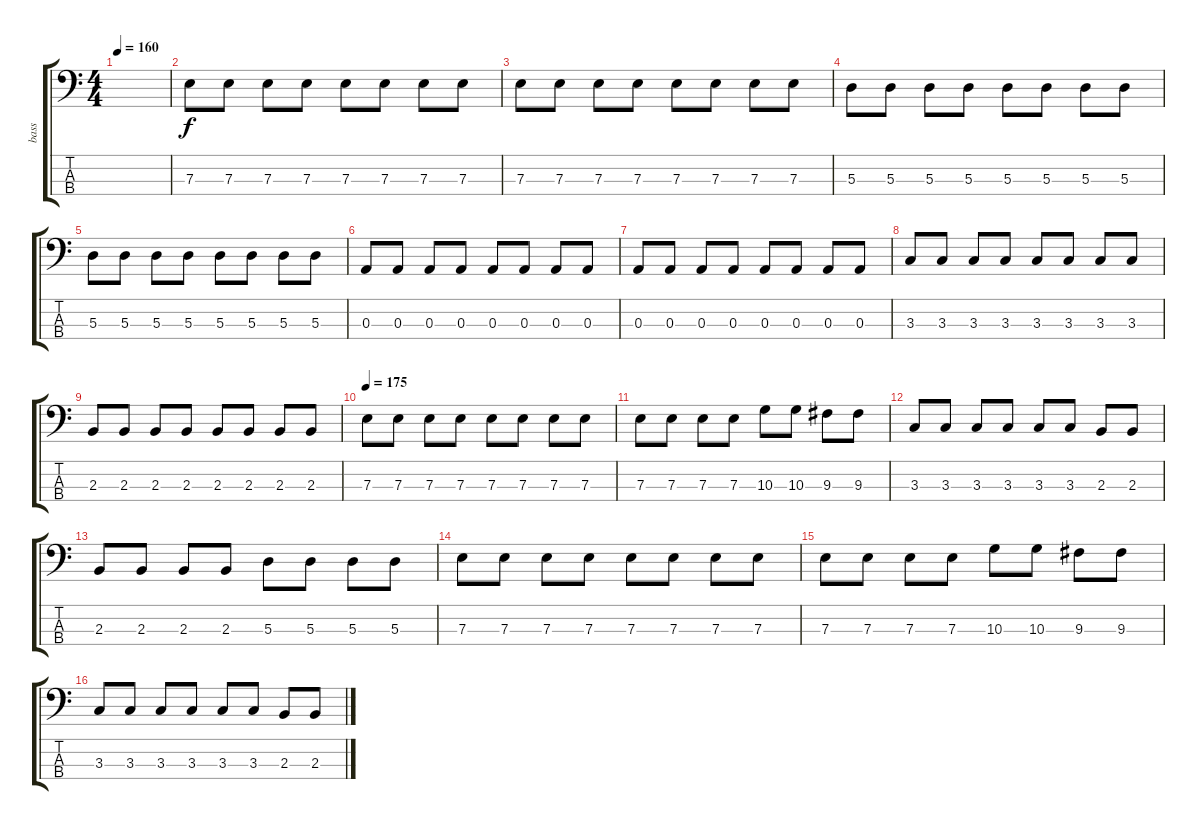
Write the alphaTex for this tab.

\track ("bass" "bass") {instrument electricbassfinger}
\staff {score tabs}
\tuning (G2 D2 A1 E1) {hide}
\ts (4 4)
\tempo 160
\clef f4
\ks c
|
7.3.8 7.3.8 7.3.8 7.3.8 7.3.8 7.3.8 7.3.8 7.3.8 |
7.3.8 7.3.8 7.3.8 7.3.8 7.3.8 7.3.8 7.3.8 7.3.8 |
5.3.8 5.3.8 5.3.8 5.3.8 5.3.8 5.3.8 5.3.8 5.3.8 |
5.3.8 5.3.8 5.3.8 5.3.8 5.3.8 5.3.8 5.3.8 5.3.8 |
0.3.8 0.3.8 0.3.8 0.3.8 0.3.8 0.3.8 0.3.8 0.3.8 |
0.3.8 0.3.8 0.3.8 0.3.8 0.3.8 0.3.8 0.3.8 0.3.8 |
3.3.8 3.3.8 3.3.8 3.3.8 3.3.8 3.3.8 3.3.8 3.3.8 |
2.3.8 2.3.8 2.3.8 2.3.8 2.3.8 2.3.8 2.3.8 2.3.8 |
\tempo 175
7.3.8 7.3.8 7.3.8 7.3.8 7.3.8 7.3.8 7.3.8 7.3.8 |
7.3.8 7.3.8 7.3.8 7.3.8 10.3.8 10.3.8 9.3.8 9.3.8 |
3.3.8 3.3.8 3.3.8 3.3.8 3.3.8 3.3.8 2.3.8 2.3.8 |
2.3.8 2.3.8 2.3.8 2.3.8 5.3.8 5.3.8 5.3.8 5.3.8 |
7.3.8 7.3.8 7.3.8 7.3.8 7.3.8 7.3.8 7.3.8 7.3.8 |
7.3.8 7.3.8 7.3.8 7.3.8 10.3.8 10.3.8 9.3.8 9.3.8 |
3.3.8 3.3.8 3.3.8 3.3.8 3.3.8 3.3.8 2.3.8 2.3.8
